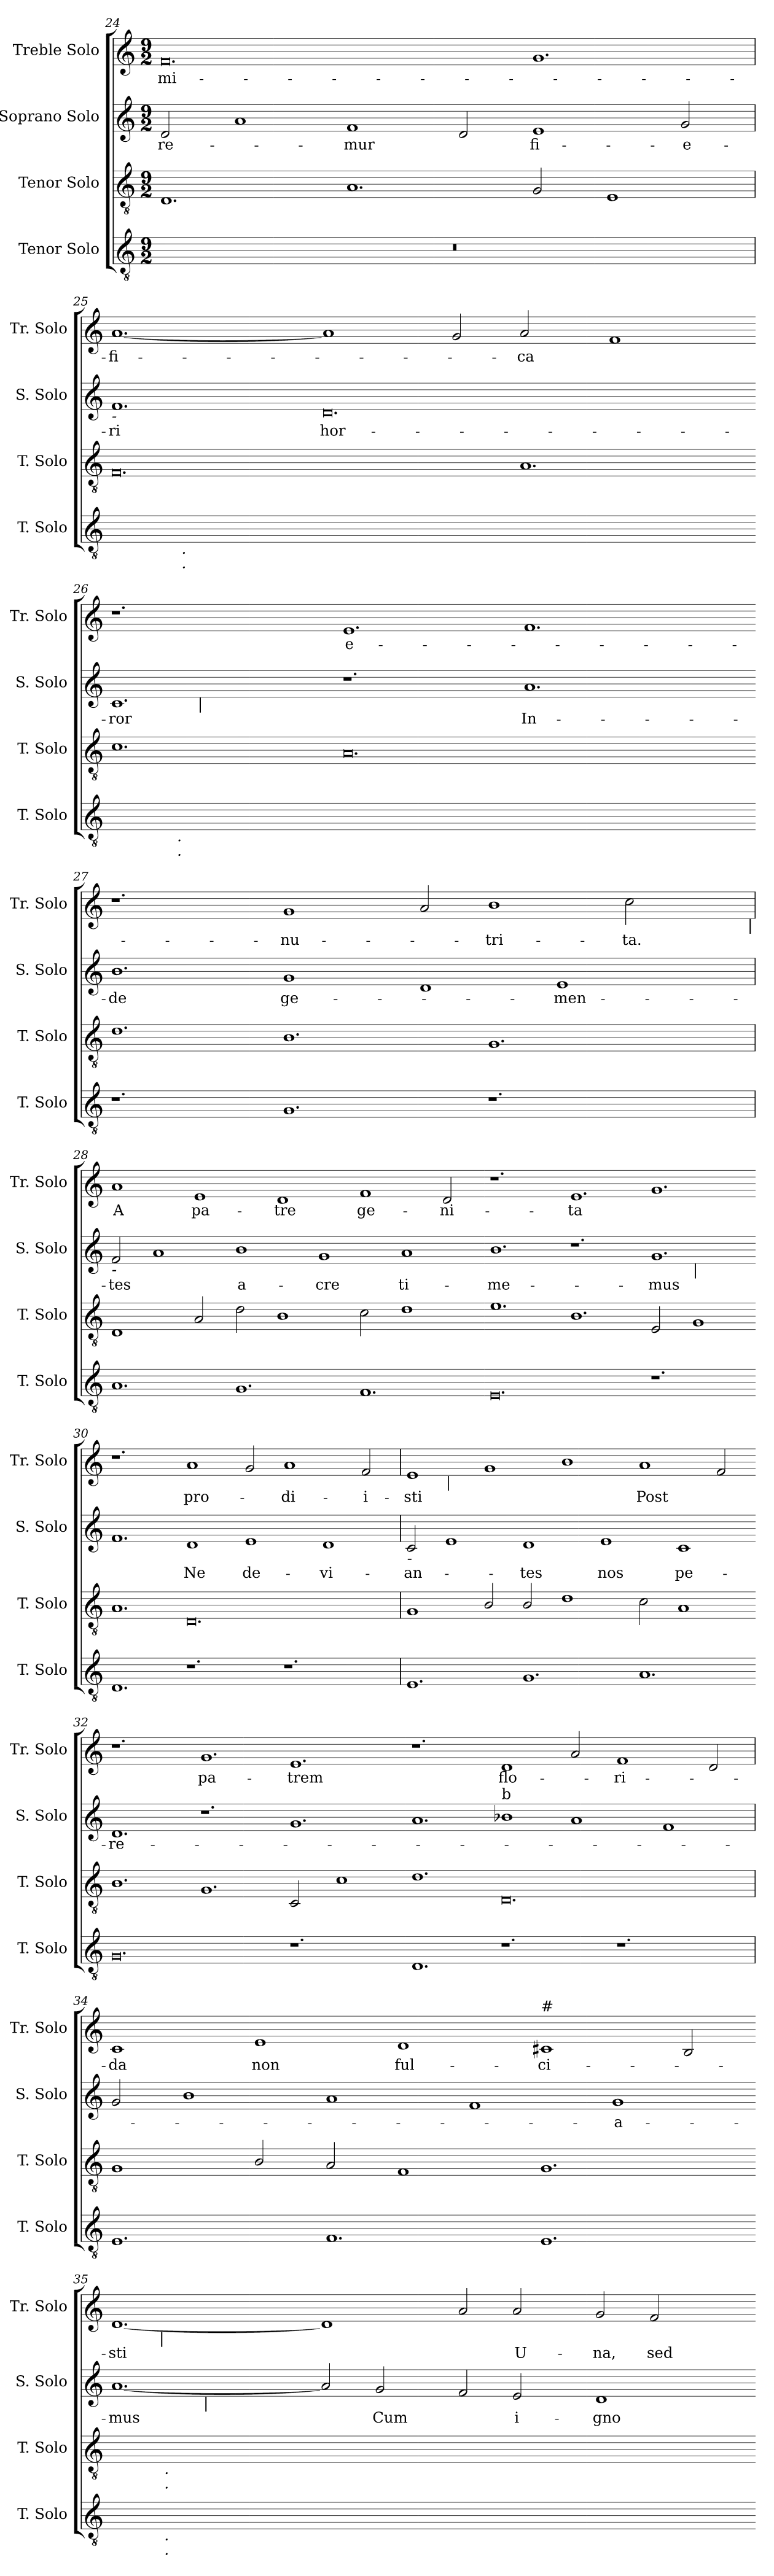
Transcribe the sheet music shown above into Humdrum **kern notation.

**kern	**kern	**kern	**text	**kern	**text
*part4	*part3	*part2	*part2	*part1	*part1
*staff4	*staff3	*staff2	*staff2	*staff1	*staff1
*I"Tenor Solo	*I"Tenor Solo	*I"Soprano Solo	*	*I"Treble Solo	*
*I'T. Solo	*I'T. Solo	*I'S. Solo	*	*I'Tr. Solo	*
*clefGv2	*clefGv2	*clefG2	*	*clefG2	*
*ITrd7c12	*ITrd7c12	*	*	*	*
*k[]	*k[]	*k[]	*	*k[]	*
*C:	*C:	*C:	*	*C:	*
*M9/2	*M9/2	*M9/2	*	*M9/2	*
=24	=24	=24	=24	=24	=24
!LO:N:vis=1	!	!	!	!	!
!	!	!	!LO:LY:b:color=#000000	!	!
!	!	!	!	!	!LO:LY:b:color=#000000
2%9r	1.DDi	2di/	re-	0.fi	-mi-
.	.	1ai	.	.	.
!	!	!	!LO:LY:b:color=#000000	!	!
.	1.AAi	1fi	-mur	.	.
.	.	2di/	.	.	.
!	!	!	!LO:LY:b:color=#000000	!	!
.	2GGi/	1ei	fi-	1.gi	.
.	1EEi	.	.	.	.
!	!	!	!LO:LY:b:color=#000000	!	!
.	.	2gi/	-e-	.	.
!!LO:PB:g=z
=25	=25	=25	=25	=25	=25
!	!	!	!LO:LY:b:color=#000000	!	!
!	!	!LO:TX:b:i:t=-	!	!	!
!	!	!	!	!	!LO:LY:b:color=#000000
*^	*	*	*	*	*
[<0.DDiyy	4ryy	0.FFi	1.fi	-ri	[<1.ai	-fi-
.	32ryy	.	.	.	.	.
.	64ryy	.	.	.	.	.
.	256.ryy	.	.	.	.	.
!	!LO:TX:b:i:t=.	!	!	!	!	!
!	!LO:TX:b:i:t=.	!	!	!	!	!
.	1ryy	.	.	.	.	.
.	1ryy	.	.	.	.	.
!	!	!	!	!LO:LY:b:color=#000000	!	!
.	.	.	0.di	hor-	1ai]	.
.	1ryy	.	.	.	.	.
.	.	.	.	.	2gi/	.
!	!	!	!	!	!	!LO:LY:b:color=#000000
1.DDiyy]	.	1.AAi	.	.	2ai/	-ca
.	1ryy	.	.	.	.	.
.	.	.	.	.	1fi	.
.	8ryy	.	.	.	.	.
.	16ryy	.	.	.	.	.
.	128ryy	.	.	.	.	.
.	512ryy	.	.	.	.	.
=26-	=26-	=26-	=26-	=26-	=26-	=26-
!	!	!	!	!LO:LY:b:color=#000000	!	!
*	*	*	*^	*	*	*
[<0.AAiyy	4ryy	1.Ci	1.ci	4ryy	-ror	1.r	.
.	32ryy	.	.	16ryy	.	.	.
.	64ryy	.	.	.	.	.	.
.	512ryy	.	.	.	.	.	.
!	!LO:TX:b:i:t=.	!	!	!	!	!	!
!	!LO:TX:b:i:t=.	!	!	!	!	!	!
.	1ryy	.	.	.	.	.	.
.	.	.	.	32ryy	.	.	.
.	.	.	.	1024ryy	.	.	.
!	!	!	!	!LO:TX:b:i:t=|	!	!	!
.	.	.	.	1ryy	.	.	.
.	1ryy	.	.	.	.	.	.
.	.	.	.	1ryy	.	.	.
!	!	!	!	!	!	!	!LO:LY:b:color=#000000
.	.	0.AAi	1.r	.	.	1.ei	e-
.	1ryy	.	.	.	.	.	.
.	.	.	.	1ryy	.	.	.
!	!	!	!	!	!LO:LY:b:color=#000000	!	!
1.AAiyy]	.	.	1.ai	.	In-	1.fi	.
.	1ryy	.	.	.	.	.	.
.	.	.	.	1ryy	.	.	.
.	8ryy	.	.	.	.	.	.
.	.	.	.	8ryy	.	.	.
.	16ryy	.	.	.	.	.	.
.	.	.	.	64ryy	.	.	.
.	.	.	.	128...ryy	.	.	.
.	128..ryy	.	.	.	.	.	.
*v	*v	*	*v	*v	*	*	*
=27-	=27-	=27-	=27-	=27-	=27-
*^	*	*^	*	*	*
!	!	!	!	!	!LO:LY:b:color=#000000	!	!
*v	*v	*	*v	*v	*	*^	*
1.r	1.Di	1.bi	-de	1.r	1ryy	.
.	.	.	.	.	1ryy	.
!	!	!	!LO:LY:b:color=#000000	!	!	!
!	!	!	!	!	!	!LO:LY:b:color=#000000
1.GGi	1.BBi	1gi	ge-	1gi	.	-nu-
.	.	.	.	.	1ryy	.
.	.	1di	.	2ai/	.	.
!	!	!	!	!	!	!LO:LY:b:color=#000000
1.r	1.GGi	.	.	1bi	1ryy	-tri-
!	!	!	!LO:LY:b:color=#000000	!	!	!
.	.	1ei	-men-	.	.	.
!	!	!	!	!	!	!LO:LY:b:color=#000000
.	.	.	.	2cci\	4ryy	-ta.
.	.	.	.	.	8ryy	.
.	.	.	.	.	16ryy	.
.	.	.	.	.	32ryy	.
.	.	.	.	.	64ryy	.
.	.	.	.	.	128...ryy	.
!	!	!	!	!	!LO:TX:b:i:t=|	!
.	.	.	.	.	1024ryy	.
*	*	*	*	*v	*v	*
!!LO:LB:g=z
=28	=28	=28	=28	=28	=28
*	*	*	*	*^	*
!	!	!	!LO:LY:b:color=#000000	!	!	!
*	*	*	*	*v	*v	*
*	*	*	*	*^	*
!	!	!LO:TX:b:i:t=-	!	!	!	!
!	!	!	!	!	!	!LO:LY:b:color=#000000
*	*	*	*	*v	*v	*
1.AAi	1DDi	2fi/	-tes	1ai	A
.	.	1ai	.	.	.
!	!	!	!	!	!LO:LY:b:color=#000000
.	2AAi/	.	.	1ei	pa-
!	!	!	!LO:LY:b:color=#000000	!	!
1.GGi	2Di\	1bi	a-	.	.
!	!	!	!	!	!LO:LY:b:color=#000000
.	1BBi	.	.	1di	-tre
!	!	!	!LO:LY:b:color=#000000	!	!
.	.	1gi	-cre	.	.
!	!	!	!	!	!LO:LY:b:color=#000000
1.FFi	2Ci\	.	.	1fi	ge-
!	!	!	!LO:LY:b:color=#000000	!	!
.	1Di	1ai	ti-	.	.
!	!	!	!	!	!LO:LY:b:color=#000000
.	.	.	.	2di/	-ni-
=29-	=29-	=29-	=29-	=29-	=29-
!	!	!	!LO:LY:b:color=#000000	!	!
*	*	*^	*	*	*
0.EEi	1.Ei	1.bi	2%7ryy	-me-	1.r	.
!	!	!	!	!	!	!LO:LY:b:color=#000000
.	1.BBi	1.r	.	.	1.ei	-ta
!	!	!	!	!LO:LY:b:color=#000000	!	!
1.r	2EEi/	1.gi	.	-mus	1.gi	.
!	!	!	!LO:TX:b:i:t=|	!	!	!
.	1GGi	.	1ryy	.	.	.
*	*	*v	*v	*	*	*
=30-	=30-	=30-	=30-	=30-	=30-
1.DDi	1.AAi	1.fi	.	1.r	.
!	!	!	!LO:LY:b:color=#000000	!	!
!	!	!	!	!	!LO:LY:b:color=#000000
1.r	0.DDi	1di	Ne	1ai	pro-
!	!	!	!LO:LY:b:color=#000000	!	!
.	.	1ei	de-	2gi/	.
!	!	!	!	!	!LO:LY:b:color=#000000
1.r	.	.	.	1ai	-di-
!	!	!	!LO:LY:b:color=#000000	!	!
.	.	1di	-vi-	.	.
!	!	!	!	!	!LO:LY:b:color=#000000
.	.	.	.	2fi/	-i-
!!LO:LB:g=z
=31	=31	=31	=31	=31	=31
!	!	!	!LO:LY:b:color=#000000	!	!
!	!	!	!	!LO:TX:b:i:t=-	!
!	!	!LO:TX:b:i:t=-	!	!	!
!	!	!	!	!	!LO:LY:b:color=#000000
*	*	*	*	*^	*
1.EEi	1GGi	2ci/	-an-	1ei	2ryy	-sti
!	!	!	!	!	!LO:TX:b:i:t=|	!
.	.	1ei	.	.	00ryy	.
.	2BBi/	.	.	1gi	.	.
!	!	!	!LO:LY:b:color=#000000	!	!	!
1.GGi	2BBi/	1di	-tes	.	.	.
.	1Di	.	.	1bi	.	.
!	!	!	!LO:LY:b:color=#000000	!	!	!
.	.	1ei	nos	.	.	.
!	!	!	!	!	!	!LO:LY:b:color=#000000
1.AAi	2Ci\	.	.	1ai	.	Post
!	!	!	!LO:LY:b:color=#000000	!	!	!
.	1AAi	1ci	pe-	.	.	.
.	.	.	.	2fi/	.	.
*	*	*	*	*v	*v	*
=32-	=32-	=32-	=32-	=32-	=32-
*	*	*	*	*^	*
!	!	!	!LO:LY:b:color=#000000	!	!	!
*	*	*	*	*v	*v	*
0.GGi	1.BBi	1.di	-re-	1.r	.
!	!	!	!	!	!LO:LY:b:color=#000000
.	1.GGi	1.r	.	1.gi	pa-
!	!	!	!	!	!LO:LY:b:color=#000000
1.r	2CCi/	1.gi	.	1.ei	-trem
.	1Ci	.	.	.	.
=33-	=33-	=33-	=33-	=33-	=33-
1.DDi	1.Di	1.ai	.	1.r	.
!	!	!LO:TX:a:t=b	!	!	!
!	!	!	!	!	!LO:LY:b:color=#000000
1.r	0.DDi	1b-i	.	1di	flo-
.	.	1ai	.	2ai/	.
!	!	!	!	!	!LO:LY:b:color=#000000
1.r	.	.	.	1fi	-ri-
.	.	1fi	.	.	.
.	.	.	.	2di/	.
!!LO:LB:g=z
=34	=34	=34	=34	=34	=34
!	!	!	!	!	!LO:LY:b:color=#000000
1.EEi	1GGi	2gi/	.	1ci	-da
.	.	1bi	.	.	.
!	!	!	!	!	!LO:LY:b:color=#000000
.	2BBi/	.	.	1ei	non
1.FFi	2AAi/	1ai	.	.	.
!	!	!	!	!	!LO:LY:b:color=#000000
.	1FFi	.	.	1di	ful-
.	.	1fi	.	.	.
!	!	!	!	!LO:TX:a:t=#	!
!	!	!	!	!	!LO:LY:b:color=#000000
1.EEi	1.GGi	.	.	1c#i	-ci-
!	!	!	!LO:LY:b:color=#000000	!	!
.	.	1gi	-a-	.	.
.	.	.	.	2Bi/	.
=35-	=35-	=35-	=35-	=35-	=35-
!	!	!	!LO:LY:b:color=#000000	!	!
!	!	!	!	!	!LO:LY:b:color=#000000
*^	*^	*^	*	*^	*
[<0.DDiyy	4ryy	[<0.AAiyy	4ryy	[<1.ai	4ryy	-mus	[<1.di	4ryy	-sti
.	32ryy	.	32ryy	.	8ryy	.	.	32ryy	.
.	128ryy	.	128ryy	.	.	.	.	512.ryy	.
!	!	!	!	!	!	!	!	!LO:TX:b:i:t=|	!
.	.	.	.	.	.	.	.	1ryy	.
.	512.ryy	.	512.ryy	.	.	.	.	.	.
!	!	!	!LO:TX:b:i:t=.	!	!	!	!	!	!
!	!	!	!LO:TX:b:i:t=.	!	!	!	!	!	!
!	!LO:TX:b:i:t=.	!	!	!	!	!	!	!	!
!	!LO:TX:b:i:t=.	!	!	!	!	!	!	!	!
.	1ryy	.	1ryy	.	.	.	.	.	.
.	.	.	.	.	16ryy	.	.	.	.
.	.	.	.	.	128.ryy	.	.	.	.
!	!	!	!	!	!LO:TX:b:i:t=|	!	!	!	!
.	.	.	.	.	1ryy	.	.	.	.
.	.	.	.	.	.	.	.	1ryy	.
.	1ryy	.	1ryy	.	.	.	.	.	.
.	.	.	.	.	1ryy	.	.	.	.
.	.	.	.	2ai/]	.	.	1di]	.	.
!	!	!	!	!	!	!LO:LY:b:color=#000000	!	!	!
.	.	.	.	2gi/	.	Cum	.	.	.
.	.	.	.	.	.	.	.	1ryy	.
.	1ryy	.	1ryy	.	.	.	.	.	.
.	.	.	.	.	1ryy	.	.	.	.
.	.	.	.	2fi/	.	.	2ai/	.	.
!	!	!	!	!	!	!LO:LY:b:color=#000000	!	!	!
!	!	!	!	!	!	!	!	!	!LO:LY:b:color=#000000
1.DDiyy]	.	1.AAiyy]	.	2ei/	.	i-	2ai/	.	U-
.	.	.	.	.	.	.	.	1ryy	.
.	1ryy	.	1ryy	.	.	.	.	.	.
.	.	.	.	.	1ryy	.	.	.	.
!	!	!	!	!	!	!LO:LY:b:color=#000000	!	!	!
!	!	!	!	!	!	!	!	!	!LO:LY:b:color=#000000
.	.	.	.	1di	.	-gno-	2gi/	.	-na,
!	!	!	!	!	!	!	!	!	!LO:LY:b:color=#000000
.	.	.	.	.	.	.	2fi/	.	sed
.	.	.	.	.	.	.	.	8ryy	.
.	8ryy	.	8ryy	.	.	.	.	.	.
.	.	.	.	.	.	.	.	16ryy	.
.	16ryy	.	16ryy	.	.	.	.	.	.
.	.	.	.	.	32ryy	.	.	.	.
.	.	.	.	.	.	.	.	64ryy	.
.	64ryy	.	64ryy	.	.	.	.	.	.
.	.	.	.	.	64ryy	.	.	.	.
.	.	.	.	.	.	.	.	128ryy	.
.	256ryy	.	256ryy	.	.	.	.	256ryy	.
.	.	.	.	.	256ryy	.	.	.	.
.	1024ryy	.	1024ryy	.	.	.	.	1024ryy	.
*v	*v	*	*	*v	*v	*	*v	*v	*
*	*v	*v	*	*	*	*
=-	=-	=-	=-	=-	=-
*-	*-	*-	*-	*-	*-
